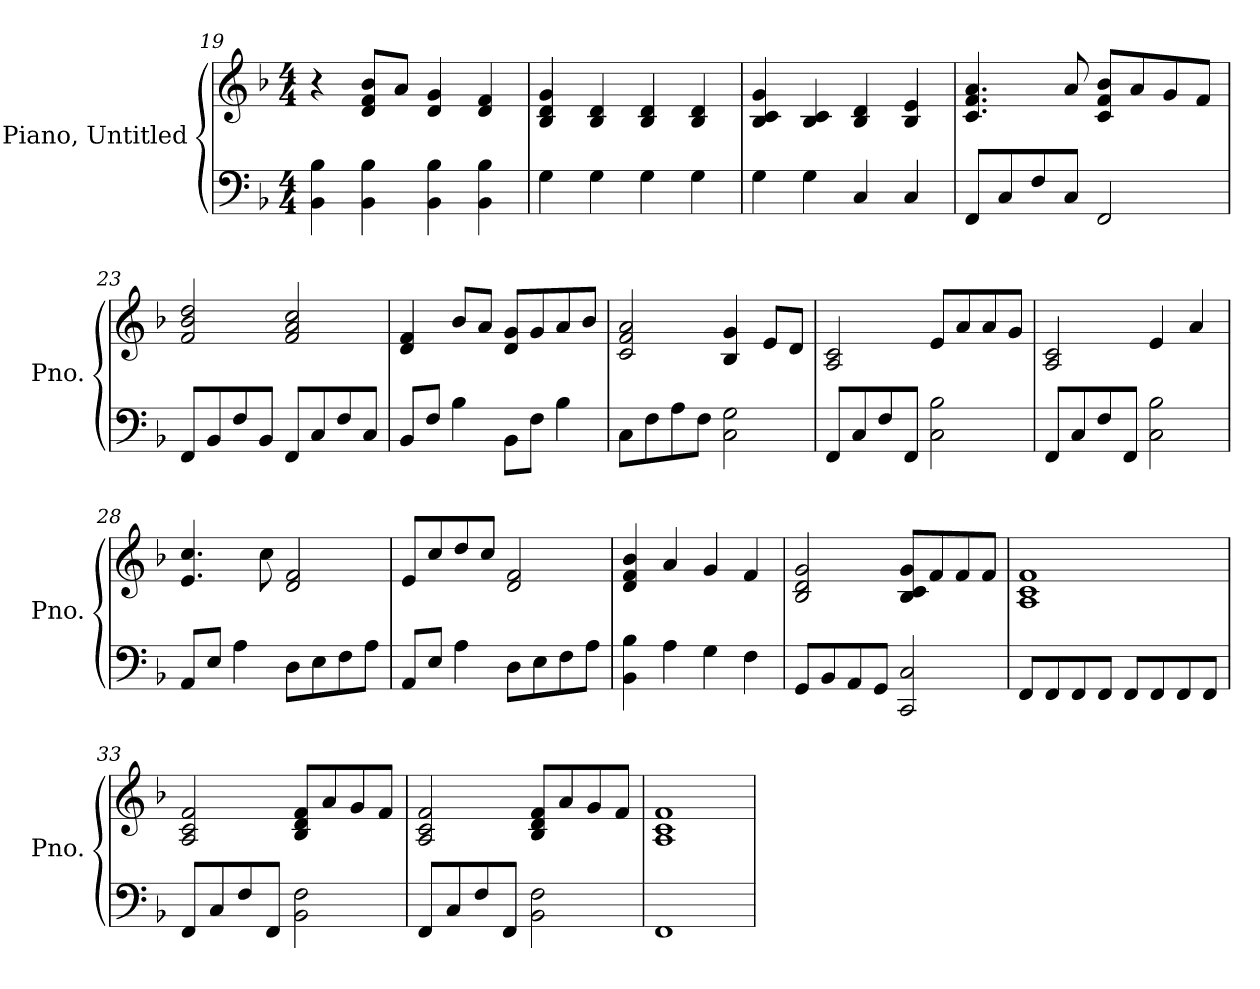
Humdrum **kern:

**kern	**kern
*part2	*part1
*staff2	*staff1
*I"Piano, Untitled	*I"Piano, Untitled
*I'Pno.	*I'Pno.
!!LO:LB:g=z
*clefF4	*clefG2
*k[b-]	*k[b-]
*M4/4	*M4/4
=19	=19
4BB-\ 4B-\	4r
4BB-\ 4B-\	8d/ 8f/ 8b-/L
.	8a/J
4BB-\ 4B-\	4d/ 4g/
4BB-\ 4B-\	4d/ 4f/
=20	=20
4G\	4B-/ 4d/ 4g/
4G\	4B-/ 4d/
4G\	4B-/ 4d/
4G\	4B-/ 4d/
=21	=21
4G\	4B-/ 4c/ 4g/
4G\	4B-/ 4c/
4C/	4B-/ 4d/
4C/	4B-/ 4e/
=22	=22
8FF/L	4.c/ 4.f/ 4.a/
8C/	.
8F/	.
8C/J	8a/
2FF/	8c/ 8f/ 8b-/L
.	8a/
.	8g/
.	8f/J
=23	=23
8FF/L	2f/ 2b-/ 2dd/
8BB-/	.
8F/	.
8BB-/J	.
8FF/L	2f/ 2a/ 2cc/
8C/	.
8F/	.
8C/J	.
!!LO:LB:g=z
=24	=24
8BB-/L	4d/ 4f/
8F/J	.
4B-\	8b-/L
.	8a/J
8BB-\L	8d/ 8g/L
8F\J	8g/
4B-\	8a/
.	8b-/J
=25	=25
8C\L	2c/ 2f/ 2a/
8F\	.
8A\	.
8F\J	.
2C\ 2G\	4B-/ 4g/
.	8e/L
.	8d/J
=26	=26
8FF/L	2A/ 2c/
8C/	.
8F/	.
8FF/J	.
2C\ 2B-\	8e/L
.	8a/
.	8a/
.	8g/J
=27	=27
8FF/L	2A/ 2c/
8C/	.
8F/	.
8FF/J	.
2C\ 2B-\	4e/
.	4a/
=28	=28
8AA/L	4.e/ 4.cc/
8E/J	.
4A\	.
.	8cc\
8D\L	2d/ 2f/
8E\	.
8F\	.
8A\J	.
!!LO:PB:g=z
=29	=29
8AA/L	8e/L
8E/J	8cc/
4A\	8dd/
.	8cc/J
8D\L	2d/ 2f/
8E\	.
8F\	.
8A\J	.
=30	=30
4BB-\ 4B-\	4d/ 4f/ 4b-/
4A\	4a/
4G\	4g/
4F\	4f/
=31	=31
8GG/L	2B-/ 2d/ 2g/
8BB-/	.
8AA/	.
8GG/J	.
2CC/ 2C/	8B-/ 8c/ 8g/L
.	8f/
.	8f/
.	8f/J
=32	=32
8FF/L	1A 1c 1f
8FF/	.
8FF/	.
8FF/J	.
8FF/L	.
8FF/	.
8FF/	.
8FF/J	.
=33	=33
8FF/L	2A/ 2c/ 2f/
8C/	.
8F/	.
8FF/J	.
2BB-\ 2F\	8B-/ 8d/ 8f/L
.	8a/
.	8g/
.	8f/J
!!LO:LB:g=z
=34	=34
8FF/L	2A/ 2c/ 2f/
8C/	.
8F/	.
8FF/J	.
2BB-\ 2F\	8B-/ 8d/ 8f/L
.	8a/
.	8g/
.	8f/J
=35	=35
1FF	1A 1c 1f
=	=
*-	*-
